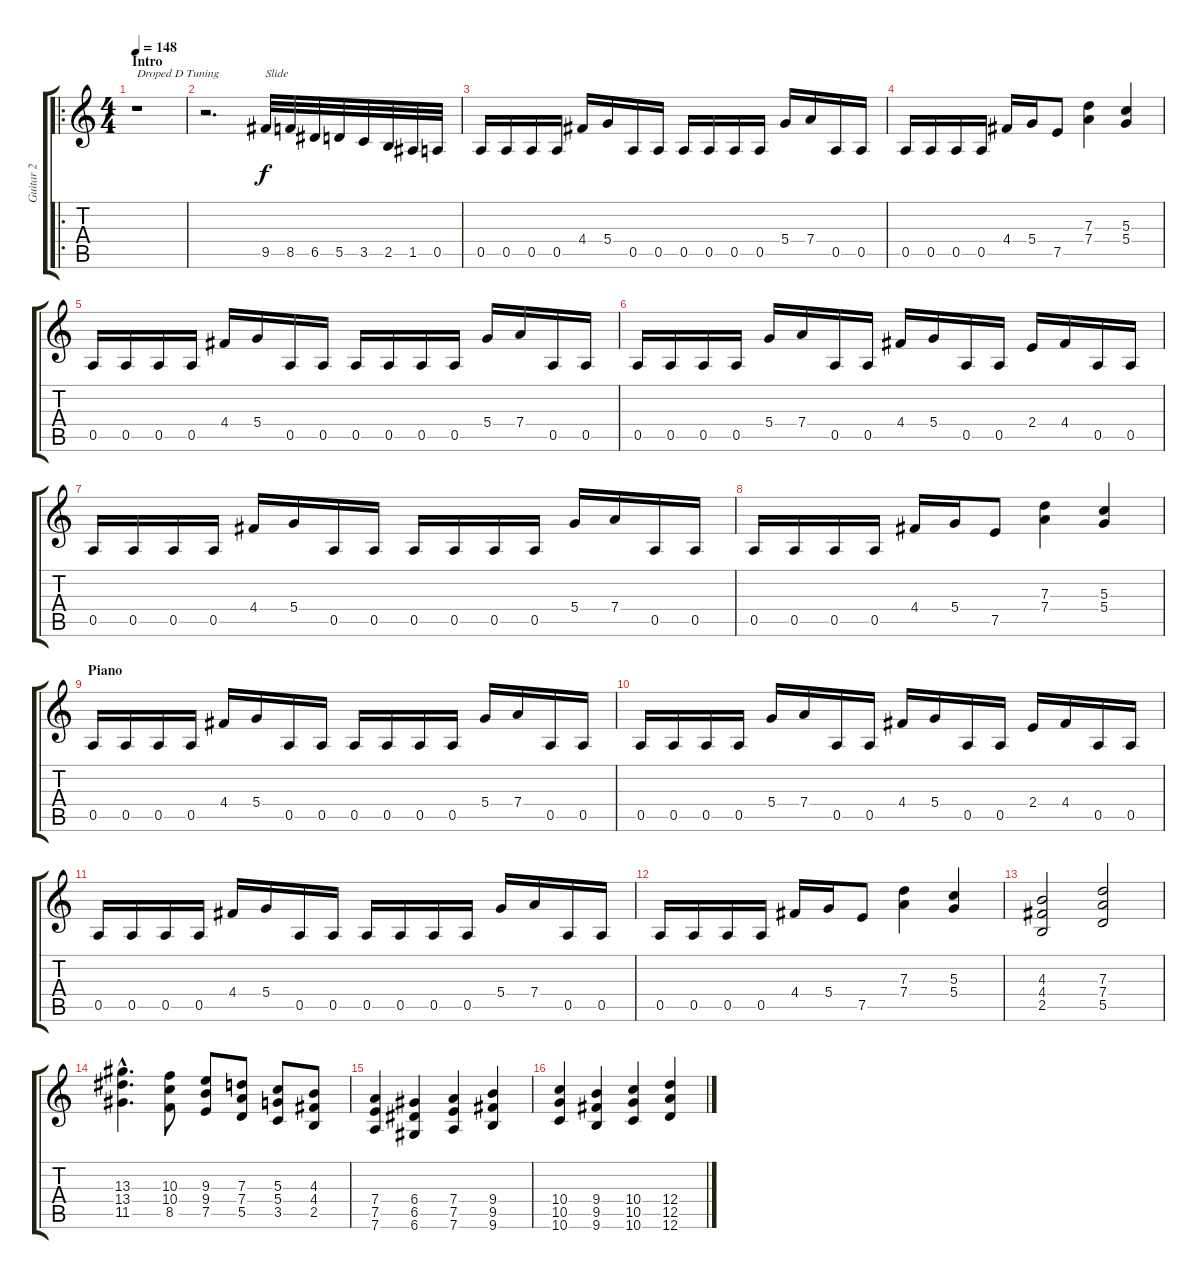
\track ("Guitar 2" "Guitar 2") {instrument distortionguitar}
\staff {score tabs}
\tuning (E4 B3 G3 D3 A2 D2) {hide}
\ro
\ts (4 4)
\section ("" "Intro")
\tempo 148
\clef g2
\ks c
r.1{txt "Droped D Tuning" dy f instrument distortionguitar} |
r.2{d} 9.5.32{txt "Slide" volume 13} 8.5.32 6.5.32 5.5.32 3.5.32 2.5.32 1.5.32 0.5.32 |
0.5.16 0.5.16 0.5.16 0.5.16 4.4.16 5.4.16 0.5.16 0.5.16 0.5.16 0.5.16 0.5.16 0.5.16 5.4.16 7.4.16 0.5.16 0.5.16 |
0.5.16 0.5.16 0.5.16 0.5.16 4.4.16 5.4.16 7.5.8 (7.3 7.4).4 (5.3 5.4).4 |
0.5.16 0.5.16 0.5.16 0.5.16 4.4.16 5.4.16 0.5.16 0.5.16 0.5.16 0.5.16 0.5.16 0.5.16 5.4.16 7.4.16 0.5.16 0.5.16 |
0.5.16 0.5.16 0.5.16 0.5.16 5.4.16 7.4.16 0.5.16 0.5.16 4.4.16 5.4.16 0.5.16 0.5.16 2.4.16 4.4.16 0.5.16 0.5.16 |
0.5.16 0.5.16 0.5.16 0.5.16 4.4.16 5.4.16 0.5.16 0.5.16 0.5.16 0.5.16 0.5.16 0.5.16 5.4.16 7.4.16 0.5.16 0.5.16 |
0.5.16 0.5.16 0.5.16 0.5.16 4.4.16 5.4.16 7.5.8 (7.3 7.4).4 (5.3 5.4).4 |
\section ("" "Piano")
0.5.16 0.5.16 0.5.16 0.5.16 4.4.16 5.4.16 0.5.16 0.5.16 0.5.16 0.5.16 0.5.16 0.5.16 5.4.16 7.4.16 0.5.16 0.5.16 |
0.5.16 0.5.16 0.5.16 0.5.16 5.4.16 7.4.16 0.5.16 0.5.16 4.4.16 5.4.16 0.5.16 0.5.16 2.4.16 4.4.16 0.5.16 0.5.16 |
0.5.16 0.5.16 0.5.16 0.5.16 4.4.16 5.4.16 0.5.16 0.5.16 0.5.16 0.5.16 0.5.16 0.5.16 5.4.16 7.4.16 0.5.16 0.5.16 |
0.5.16 0.5.16 0.5.16 0.5.16 4.4.16 5.4.16 7.5.8 (7.3 7.4).4 (5.3 5.4).4 |
(4.3 4.4 2.5).2 (7.3 7.4 5.5).2 |
(13.3{hac} 13.4{hac} 11.5{hac}).4{d} (10.3 10.4 8.5).8 (9.3 9.4 7.5).8 (7.3 7.4 5.5).8 (5.3 5.4 3.5).8 (4.3 4.4 2.5).8 |
(7.4 7.5 7.6).4 (6.4 6.5 6.6).4 (7.4 7.5 7.6).4 (9.4 9.5 9.6).4 |
(10.4 10.5 10.6).4 (9.4 9.5 9.6).4 (10.4 10.5 10.6).4 (12.4 12.5 12.6).4
